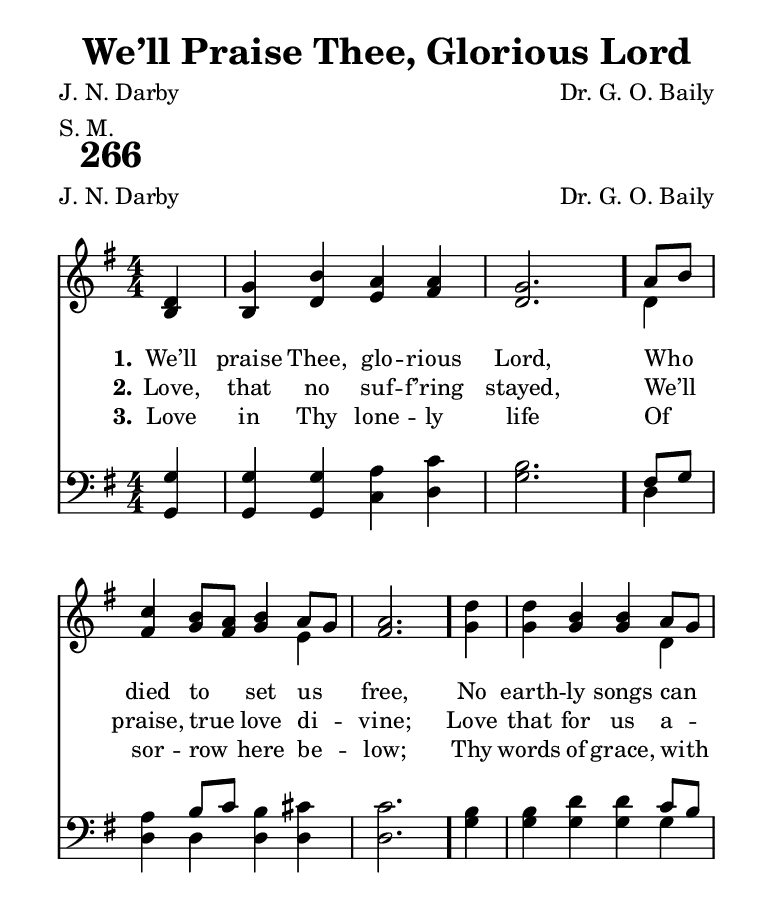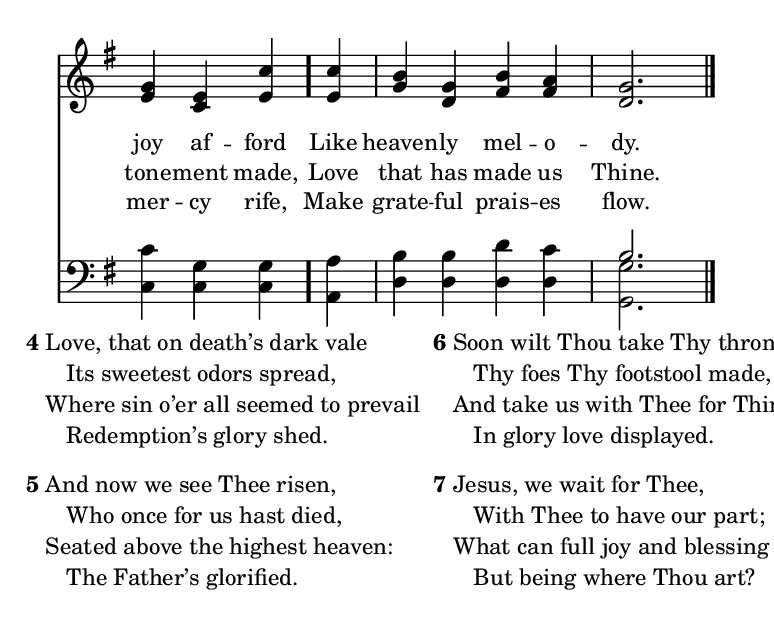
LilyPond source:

\include "common/global.ily"
\paper {
  \include "common/paper.ily"
  ragged-bottom = ##t
  score-markup-spacing.padding = 0.3
  score-markup-spacing.basic-distance = 0.3
  scoreTitleMarkup = \markup {
    \override #'(baseline-skip . 3.5)
    \column {
      \override #'(baseline-skip . 3.5)
      \column {
        \fill-line {
          \huge \larger \larger \bold {
            \concat { "  " \fromproperty #'header:hymnnumber }
            \mytitle
            \null
          }
        }
        \fill-line {
          % no lowering (to save vertical space)
          \fromproperty #'header:poet
          \smaller \bold \mysubtitle
          \fromproperty #'header:composer
        }
      }
    }
  }
}

\header{
  hymnnumber = "266"
  title = "We’ll Praise Thee, Glorious Lord"
  tunename = "Armington"
  meter = "S. M."
  poet = "J. N. Darby"
  composer = "Dr. G. O. Baily"
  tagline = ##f
}

global = {
  \include "common/overrides.ily"
  \override Staff.TimeSignature.style = #'numbered
  \time 4/4
  \override Score.MetronomeMark.transparent = ##t % hide all fermata changes too
  \tempo 4=80
  \key g \major
  \partial 4
  \autoBeamOff
}

notesSoprano = {
\global
\relative c' {

  d4 | g b a a | g2.
  a8[ b] | c4 b8[ a] b4 a8[ g] | a2. \eogbreak
  d4 | d b b a8[ g] | g4 e c'
  c4 | b4 g b a | g2.

  \bar "|."

}
}

notesAlto = {
\global
\relative e' {

  b4 | b d e fis | d2.
  d4 | fis g8[ fis] g4 e | fis2.
  g4 | g g g d | e c e
  e4 | g d fis fis | d2.

}
}

notesTenor = {
\global
\relative a {

  g4 | g g a c | b2.
  fis8[ g] | a4 b8[ c] b4 cis | c2.
  b4 | b d d c8[ b] | c4 g g
  a | b b d c | b2.

}
}

notesBass = {
\global
\relative f, {

  g4 | g g c d | g2.
  d4 | d d d d | d2.
  g4 | g g g g | c, c c
  a4 | d d d d | <g g,>2.

}
}

wordsA = \lyricmode {
\set stanza = "1."

We’ll praise Thee, glo -- rious Lord, \bar "."
Who died to set us free, \bar "."
No earth -- ly songs can joy af -- ford \bar "."
Like heaven -- ly mel -- o -- dy. \bar "."

}

wordsB = \lyricmode {
\set stanza = "2."

Love, that no suf -- f’ring stayed,
We’ll praise, true love di -- vine;
Love that for us a -- tone -- ment made,
Love that has made us Thine.

}

wordsC = \lyricmode {
\set stanza = "3."

Love in Thy lone -- ly life
Of sor -- row here be -- low;
Thy words of grace, with mer -- cy rife,
Make grate -- ful prais -- es flow.

}

wordsD = \markuplist {

\line { Love, that on death’s dark vale }
\line { { \hspace #2 } Its sweetest odors spread, }
\line { Where sin o’er all seemed to prevail }
\line { { \hspace #2 } Redemption’s glory shed. }

}

wordsE = \markuplist {

\line { And now we see Thee risen, }
\line { { \hspace #2 } Who once for us hast died, }
\line { Seated above the highest heaven: }
\line { { \hspace #2 } The Father’s glorified. }

}

wordsF = \markuplist {

\line { Soon wilt Thou take Thy throne, }
\line { { \hspace #2 } Thy foes Thy footstool made, }
\line { And take us with Thee for Thine own, }
\line { { \hspace #2 } In glory love displayed. }

}

wordsG = \markuplist {

\line { Jesus, we wait for Thee, }
\line { { \hspace #2 } With Thee to have our part; }
\line { What can full joy and blessing be }
\line { { \hspace #2 } But being where Thou art? }

}

\score {
  \context ChoirStaff <<
    \context Staff = upper <<
      \set Staff.autoBeaming = ##f
      \set ChoirStaff.systemStartDelimiter = #'SystemStartBar
      \set ChoirStaff.printPartCombineTexts = ##f
      \partcombine #'(2 . 9) \notesSoprano \notesAlto
      \context NullVoice = sopranos { \voiceOne << \notesSoprano >> }
      \context NullVoice = altos { \voiceTwo << \notesAlto >> }
      \context Lyrics = one   \lyricsto sopranos \wordsA
      \context Lyrics = two   \lyricsto sopranos \wordsB
      \context Lyrics = three \lyricsto sopranos \wordsC
    >>
    \context Staff = men <<
      \set Staff.autoBeaming = ##f
      \clef bass
      \set ChoirStaff.printPartCombineTexts = ##f
      \partcombine #'(2 . 9) \notesTenor \notesBass
      \context NullVoice = tenors { \voiceOne << \notesTenor >> }
      \context NullVoice = basses { \voiceTwo << \notesBass >> }
    >>
  >>
  \layout {
    \include "common/layout.ily"
  }
  \midi{
    \include "common/midi.ily"
  }
}

\noPageBreak

\markup { \fill-line {
  \hspace #0.1
  \column {
  \line{ \bold 4 \column { \wordsD } } \combine \null \vspace #0.4
  \line{ \bold 5 \column { \wordsE } }
  }
  \hspace #0.1
  \column {
  \line{ \bold 6 \column { \wordsF } } \combine \null \vspace #0.4
  \line{ \bold 7 \column { \wordsG } }
  }
  \hspace #0.1
} }

\version "2.19.49"  % necessary for upgrading to future LilyPond versions.

% vi:set et ts=2 sw=2 ai nocindent syntax=lilypond:
